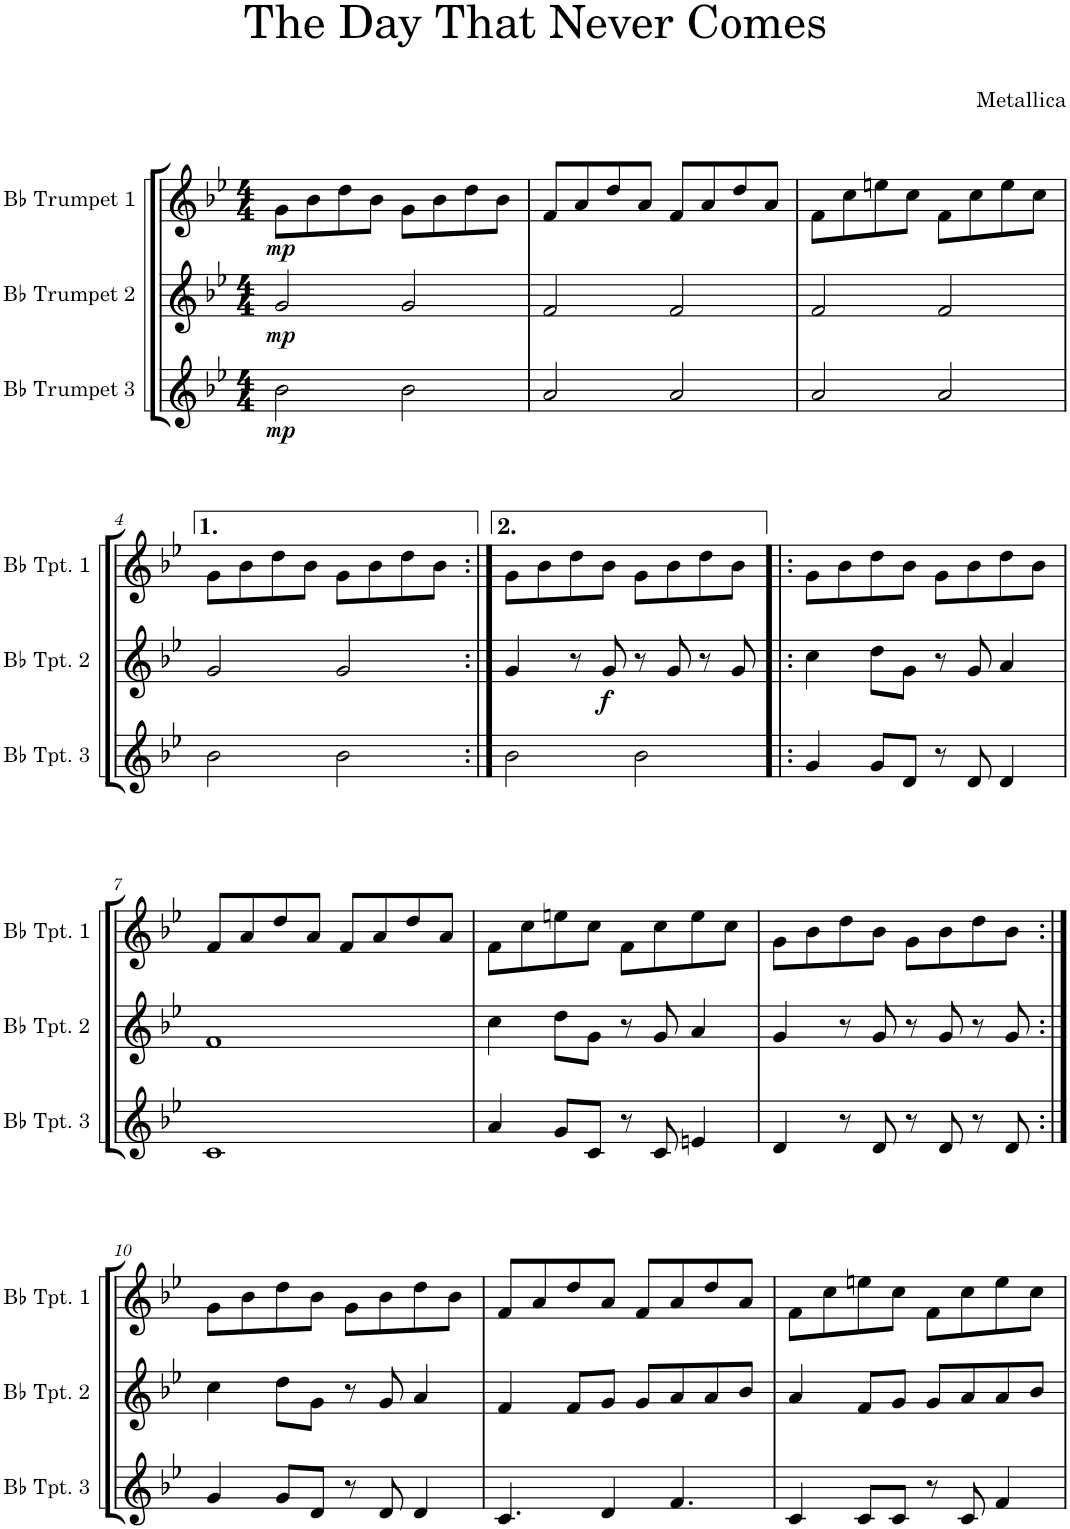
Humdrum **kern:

**kern	**dynam	**kern	**dynam	**kern	**dynam
*part3	*part3	*part2	*part2	*part1	*part1
*staff3	*staff3	*staff2	*staff2	*staff1	*staff1
*I"Bb Trumpet 3	*	*I"Bb Trumpet 2	*	*I"Bb Trumpet 1	*
*I'Bb Tpt. 3	*	*I'Bb Tpt. 2	*	*I'Bb Tpt. 1	*
*clefG2	*	*clefG2	*	*clefG2	*
*Trd1c2	*	*Trd1c2	*	*Trd1c2	*
*k[b-e-]	*	*k[b-e-]	*	*k[b-e-]	*
*M4/4	*	*M4/4	*	*M4/4	*
=1	=1	=1	=1	=1	=1
!	!LO:DY:b	!	!LO:DY:b	!	!LO:DY:b
2b-\	mp	2g/	mp	8g\L	mp
.	.	.	.	8b-\	.
.	.	.	.	8dd\	.
.	.	.	.	8b-\J	.
2b-\	.	2g/	.	8g\L	.
.	.	.	.	8b-\	.
.	.	.	.	8dd\	.
.	.	.	.	8b-\J	.
=2	=2	=2	=2	=2	=2
2a/	.	2f/	.	8f/L	.
.	.	.	.	8a/	.
.	.	.	.	8dd/	.
.	.	.	.	8a/J	.
2a/	.	2f/	.	8f/L	.
.	.	.	.	8a/	.
.	.	.	.	8dd/	.
.	.	.	.	8a/J	.
=3	=3	=3	=3	=3	=3
2a/	.	2f/	.	8f\L	.
.	.	.	.	8cc\	.
.	.	.	.	8een\	.
.	.	.	.	8cc\J	.
2a/	.	2f/	.	8f\L	.
.	.	.	.	8cc\	.
.	.	.	.	8ee\	.
.	.	.	.	8cc\J	.
!!LO:LB:g=z
=4	=4	=4	=4	=4	=4
2b-\	.	2g/	.	8g\L	.
.	.	.	.	8b-\	.
.	.	.	.	8dd\	.
.	.	.	.	8b-\J	.
2b-\	.	2g/	.	8g\L	.
.	.	.	.	8b-\	.
.	.	.	.	8dd\	.
.	.	.	.	8b-\J	.
=5:|!	=5:|!	=5:|!	=5:|!	=5:|!	=5:|!
2b-\	.	4g/	.	8g\L	.
.	.	.	.	8b-\	.
.	.	8r	.	8dd\	.
!	!	!	!LO:DY:b	!	!
.	.	8g/	f	8b-\J	.
2b-\	.	8r	.	8g\L	.
.	.	8g/	.	8b-\	.
.	.	8r	.	8dd\	.
.	.	8g/	.	8b-\J	.
=6!|:	=6!|:	=6!|:	=6!|:	=6!|:	=6!|:
4g/	.	4cc\	.	8g\L	.
.	.	.	.	8b-\	.
8g/L	.	8dd\L	.	8dd\	.
8d/J	.	8g\J	.	8b-\J	.
8r	.	8r	.	8g\L	.
8d/	.	8g/	.	8b-\	.
4d/	.	4a/	.	8dd\	.
.	.	.	.	8b-\J	.
!!LO:LB:g=z
=7	=7	=7	=7	=7	=7
1c	.	1f	.	8f/L	.
.	.	.	.	8a/	.
.	.	.	.	8dd/	.
.	.	.	.	8a/J	.
.	.	.	.	8f/L	.
.	.	.	.	8a/	.
.	.	.	.	8dd/	.
.	.	.	.	8a/J	.
=8	=8	=8	=8	=8	=8
4a/	.	4cc\	.	8f\L	.
.	.	.	.	8cc\	.
8g/L	.	8dd\L	.	8een\	.
8c/J	.	8g\J	.	8cc\J	.
8r	.	8r	.	8f\L	.
8c/	.	8g/	.	8cc\	.
4en/	.	4a/	.	8ee\	.
.	.	.	.	8cc\J	.
=9	=9	=9	=9	=9	=9
4d/	.	4g/	.	8g\L	.
.	.	.	.	8b-\	.
8r	.	8r	.	8dd\	.
8d/	.	8g/	.	8b-\J	.
8r	.	8r	.	8g\L	.
8d/	.	8g/	.	8b-\	.
8r	.	8r	.	8dd\	.
8d/	.	8g/	.	8b-\J	.
!!LO:LB:g=z
=10:|!	=10:|!	=10:|!	=10:|!	=10:|!	=10:|!
4g/	.	4cc\	.	8g\L	.
.	.	.	.	8b-\	.
8g/L	.	8dd\L	.	8dd\	.
8d/J	.	8g\J	.	8b-\J	.
8r	.	8r	.	8g\L	.
8d/	.	8g/	.	8b-\	.
4d/	.	4a/	.	8dd\	.
.	.	.	.	8b-\J	.
=11	=11	=11	=11	=11	=11
4.c/	.	4f/	.	8f/L	.
.	.	.	.	8a/	.
.	.	8f/L	.	8dd/	.
4d/	.	8g/J	.	8a/J	.
.	.	8g/L	.	8f/L	.
4.f/	.	8a/	.	8a/	.
.	.	8a/	.	8dd/	.
.	.	8b-/J	.	8a/J	.
=12	=12	=12	=12	=12	=12
4c/	.	4a/	.	8f\L	.
.	.	.	.	8cc\	.
8c/L	.	8f/L	.	8een\	.
8c/J	.	8g/J	.	8cc\J	.
8r	.	8g/L	.	8f\L	.
8c/	.	8a/	.	8cc\	.
4f/	.	8a/	.	8ee\	.
.	.	8b-/J	.	8cc\J	.
=	=	=	=	=	=
*-	*-	*-	*-	*-	*-
